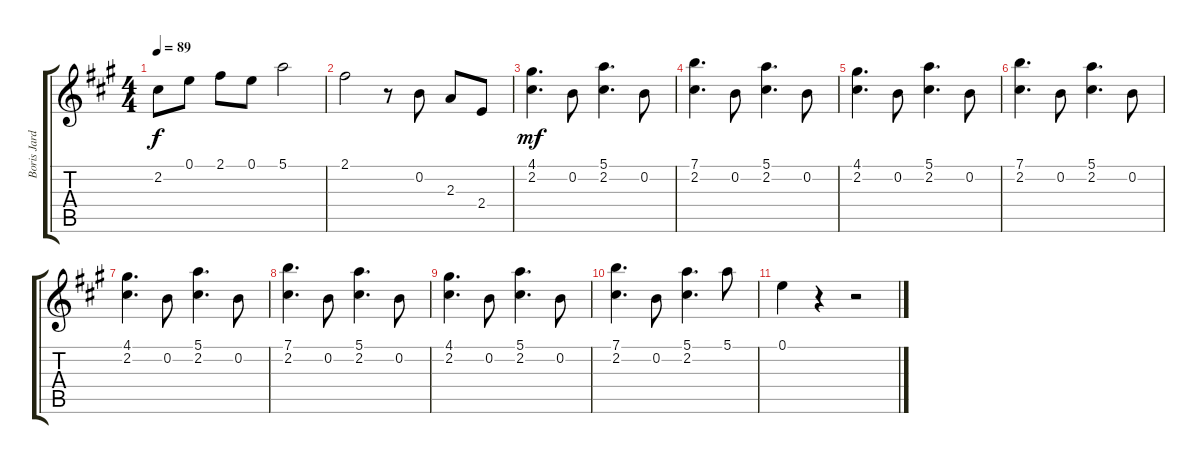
\track ("Boris Jardel" "Boris Jard") {instrument distortionguitar}
\staff {score tabs}
\tuning (E4 B3 G3 D3 A2 E2) {hide}
\ts (4 4)
\tempo 89
\clef g2
\ks a
2.2.8{dy f} 0.1.8 2.1.8 0.1.8 5.1.2 |
2.1.2 r.8 0.2.8 2.3.8 2.4.8 |
(4.1 2.2).4{d dy mf} 0.2.8 (5.1 2.2).4{d} 0.2.8 |
(7.1 2.2).4{d} 0.2.8 (5.1 2.2).4{d} 0.2.8 |
(4.1 2.2).4{d} 0.2.8 (5.1 2.2).4{d} 0.2.8 |
(7.1 2.2).4{d} 0.2.8 (5.1 2.2).4{d} 0.2.8 |
(4.1 2.2).4{d} 0.2.8 (5.1 2.2).4{d} 0.2.8 |
(7.1 2.2).4{d} 0.2.8 (5.1 2.2).4{d} 0.2.8 |
(4.1 2.2).4{d} 0.2.8 (5.1 2.2).4{d} 0.2.8 |
(7.1 2.2).4{d} 0.2.8 (5.1 2.2).4{d} 5.1.8 |
0.1.4 r.4 r.2
